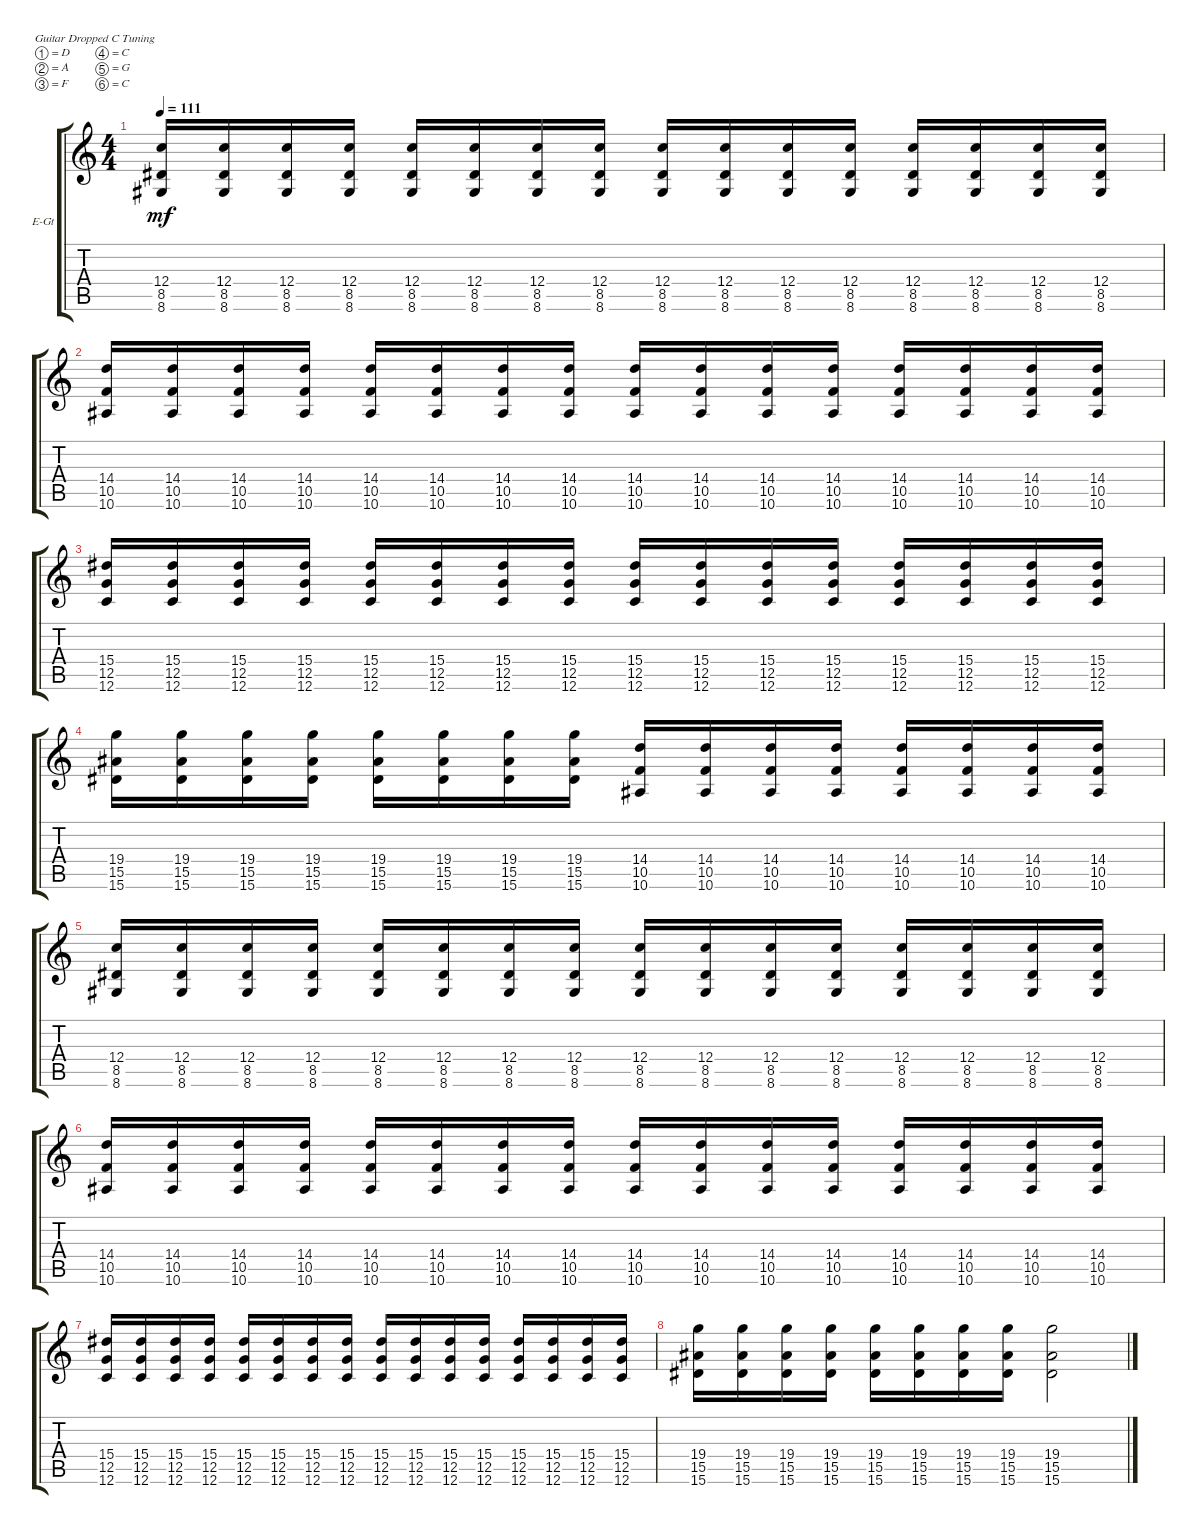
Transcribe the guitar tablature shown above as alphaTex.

\defaultSystemsLayout 4
\bracketExtendMode groupsimilarinstruments
\firstSystemTrackNameOrientation horizontal
\otherSystemsTrackNameOrientation horizontal
\track ("Electric Guitar Right" "E-Gt") {instrument overdrivenguitar}
\staff {score tabs}
\tuning (D4 A3 F3 C3 G2 C2)
\ts (4 4)
\tempo 111
\clef g2
\ks c
(8.6 8.5 12.4).16{dy mf} (8.6 8.5 12.4).16 (8.6 8.5 12.4).16 (8.6 8.5 12.4).16 (8.6 8.5 12.4).16 (8.6 8.5 12.4).16 (8.6 8.5 12.4).16 (8.6 8.5 12.4).16 (8.6 8.5 12.4).16 (8.6 8.5 12.4).16 (8.6 8.5 12.4).16 (8.6 8.5 12.4).16 (8.6 8.5 12.4).16 (8.6 8.5 12.4).16 (8.6 8.5 12.4).16 (8.6 8.5 12.4).16 |
(10.6 14.4 10.5).16 (14.4 10.6 10.5).16 (10.6 14.4 10.5).16 (10.6 14.4 10.5).16 (14.4 10.6 10.5).16 (10.6 14.4 10.5).16 (10.6 14.4 10.5).16 (14.4 10.6 10.5).16 (10.6 14.4 10.5).16 (14.4 10.6 10.5).16 (10.6 14.4 10.5).16 (10.6 14.4 10.5).16 (14.4 10.6 10.5).16 (10.6 14.4 10.5).16 (10.6 14.4 10.5).16 (14.4 10.5 10.6).16 |
(12.6 15.4 12.5).16 (15.4 12.6 12.5).16 (12.6 15.4 12.5).16 (12.6 15.4 12.5).16 (15.4 12.6 12.5).16 (12.6 15.4 12.5).16 (12.6 15.4 12.5).16 (15.4 12.6 12.5).16 (12.6 15.4 12.5).16 (15.4 12.6 12.5).16 (12.6 15.4 12.5).16 (12.6 15.4 12.5).16 (15.4 12.6 12.5).16 (12.6 15.4 12.5).16 (12.6 15.4 12.5).16 (15.4 12.6 12.5).16 |
(15.6 19.4 15.5).16 (15.6 19.4 15.5).16 (15.6 19.4 15.5).16 (15.6 19.4 15.5).16 (15.6 19.4 15.5).16 (15.6 19.4 15.5).16 (15.6 19.4 15.5).16 (15.6 19.4 15.5).16 (10.6 14.4 10.5).16 (14.4 10.6 10.5).16 (10.6 14.4 10.5).16 (10.6 14.4 10.5).16 (14.4 10.6 10.5).16 (10.6 14.4 10.5).16 (10.6 14.4 10.5).16 (14.4 10.5 10.6).16 |
(8.6 8.5 12.4).16 (8.6 8.5 12.4).16 (8.6 8.5 12.4).16 (8.6 8.5 12.4).16 (8.6 8.5 12.4).16 (8.6 8.5 12.4).16 (8.6 8.5 12.4).16 (8.6 8.5 12.4).16 (8.6 8.5 12.4).16 (8.6 8.5 12.4).16 (8.6 8.5 12.4).16 (8.6 8.5 12.4).16 (8.6 8.5 12.4).16 (8.6 8.5 12.4).16 (8.6 8.5 12.4).16 (8.6 8.5 12.4).16 |
(10.6 14.4 10.5).16 (14.4 10.6 10.5).16 (10.6 14.4 10.5).16 (10.6 14.4 10.5).16 (14.4 10.6 10.5).16 (10.6 14.4 10.5).16 (10.6 14.4 10.5).16 (14.4 10.5 10.6).16 (10.6 14.4 10.5).16 (14.4 10.6 10.5).16 (10.6 14.4 10.5).16 (10.6 14.4 10.5).16 (14.4 10.6 10.5).16 (10.6 14.4 10.5).16 (10.6 14.4 10.5).16 (14.4 10.5 10.6).16 |
(12.6 15.4 12.5).16 (15.4 12.6 12.5).16 (12.6 15.4 12.5).16 (12.6 15.4 12.5).16 (15.4 12.6 12.5).16 (12.6 15.4 12.5).16 (12.6 15.4 12.5).16 (15.4 12.6 12.5).16 (12.6 15.4 12.5).16 (15.4 12.6 12.5).16 (12.6 15.4 12.5).16 (12.6 15.4 12.5).16 (15.4 12.6 12.5).16 (12.6 15.4 12.5).16 (12.6 15.4 12.5).16 (15.4 12.6 12.5).16 |
(15.6 19.4 15.5).16 (15.6 19.4 15.5).16 (15.6 19.4 15.5).16 (15.6 19.4 15.5).16 (15.6 19.4 15.5).16 (15.6 19.4 15.5).16 (15.6 19.4 15.5).16 (15.6 19.4 15.5).16 (15.6 19.4 15.5).2
